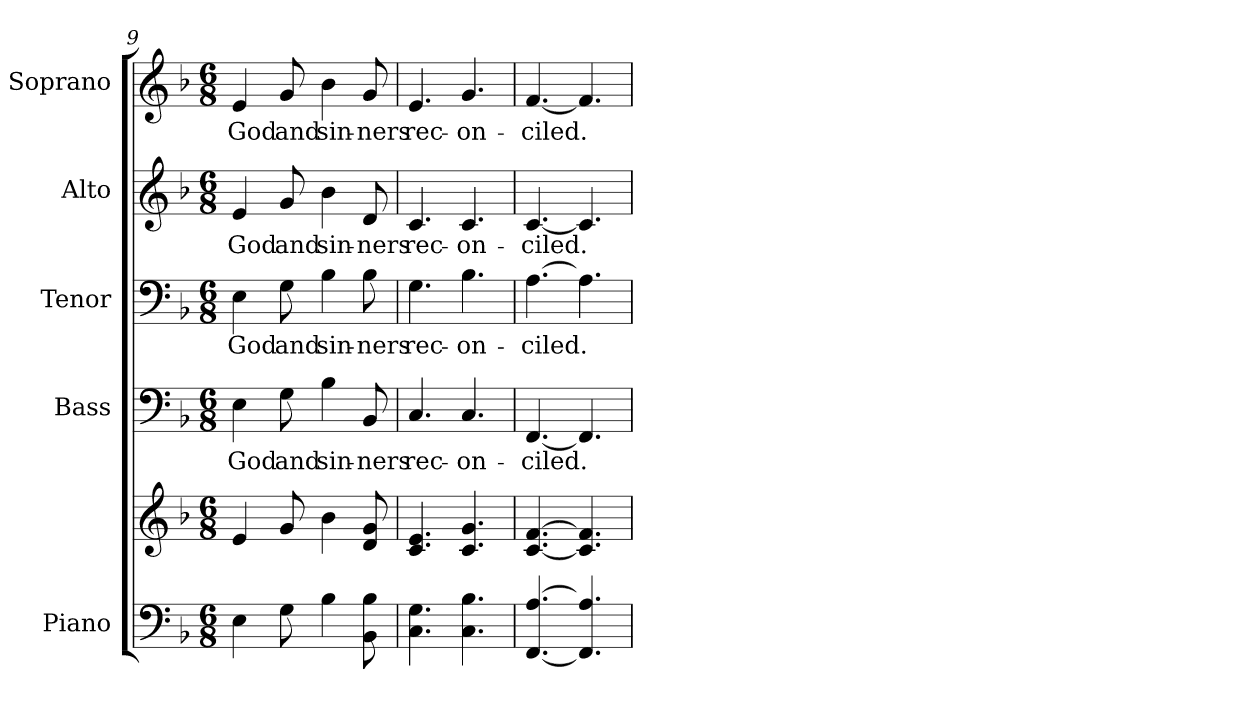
**kern	**kern	**kern	**text	**kern	**text	**kern	**text	**kern	**text
*part5	*part5	*part4	*part4	*part3	*part3	*part2	*part2	*part1	*part1
*staff6	*staff5	*staff4	*staff4	*staff3	*staff3	*staff2	*staff2	*staff1	*staff1
*I"Piano	*	*I"Bass	*	*I"Tenor	*	*I"Alto	*	*I"Soprano	*
*I'Pno.	*	*I'B.	*	*I'T.	*	*I'A.	*	*I'S.	*
!!LO:PB:g=z
*clefF4	*clefG2	*clefF4	*	*clefF4	*	*clefG2	*	*clefG2	*
*k[b-]	*k[b-]	*k[b-]	*	*k[b-]	*	*k[b-]	*	*k[b-]	*
*F:	*F:	*F:	*	*F:	*	*F:	*	*F:	*
*M6/8	*M6/8	*M6/8	*	*M6/8	*	*M6/8	*	*M6/8	*
=9	=9	=9	=9	=9	=9	=9	=9	=9	=9
!	!	!	!LO:LY:b:color=#000000	!	!	!	!	!	!
!	!	!	!	!	!LO:LY:b:color=#000000	!	!	!	!
!	!	!	!	!	!	!	!LO:LY:b:color=#000000	!	!
!	!	!	!	!	!	!	!	!	!LO:LY:b:color=#000000
4Ei\	4ei/	4Ei\	God	4Ei\	God	4ei/	God	4ei/	God
!	!	!	!LO:LY:b:color=#000000	!	!	!	!	!	!
!	!	!	!	!	!LO:LY:b:color=#000000	!	!	!	!
!	!	!	!	!	!	!	!LO:LY:b:color=#000000	!	!
!	!	!	!	!	!	!	!	!	!LO:LY:b:color=#000000
8Gi\	8gi/	8Gi\	and	8Gi\	and	8gi/	and	8gi/	and
!	!	!	!LO:LY:b:color=#000000	!	!	!	!	!	!
!	!	!	!	!	!LO:LY:b:color=#000000	!	!	!	!
!	!	!	!	!	!	!	!LO:LY:b:color=#000000	!	!
!	!	!	!	!	!	!	!	!	!LO:LY:b:color=#000000
4B-i\	4b-i\	4B-i\	sin-	4B-i\	sin-	4b-i\	sin-	4b-i\	sin-
!	!	!	!LO:LY:b:color=#000000	!	!	!	!	!	!
!	!	!	!	!	!LO:LY:b:color=#000000	!	!	!	!
!	!	!	!	!	!	!	!LO:LY:b:color=#000000	!	!
!	!	!	!	!	!	!	!	!	!LO:LY:b:color=#000000
8BB-i\ 8B-i	8di/ 8gi	8BB-i/	-ners	8B-i\	-ners	8di/	-ners	8gi/	-ners
=10	=10	=10	=10	=10	=10	=10	=10	=10	=10
!	!	!	!LO:LY:b:color=#000000	!	!	!	!	!	!
!	!	!	!	!	!LO:LY:b:color=#000000	!	!	!	!
!	!	!	!	!	!	!	!LO:LY:b:color=#000000	!	!
!	!	!	!	!	!	!	!	!	!LO:LY:b:color=#000000
4.Ci\ 4.Gi	4.ci/ 4.ei	4.Ci/	rec-	4.Gi\	rec-	4.ci/	rec-	4.ei/	rec-
!	!	!	!LO:LY:b:color=#000000	!	!	!	!	!	!
!	!	!	!	!	!LO:LY:b:color=#000000	!	!	!	!
!	!	!	!	!	!	!	!LO:LY:b:color=#000000	!	!
!	!	!	!	!	!	!	!	!	!LO:LY:b:color=#000000
4.Ci\ 4.B-i	4.ci/ 4.gi	4.Ci/	-on-	4.B-i\	-on-	4.ci/	-on-	4.gi/	-on-
!!LO:PB:g=z
=11	=11	=11	=11	=11	=11	=11	=11	=11	=11
!	!	!	!LO:LY:b:color=#000000	!	!	!	!	!	!
!	!	!	!	!	!LO:LY:b:color=#000000	!	!	!	!
!	!	!	!	!	!	!	!LO:LY:b:color=#000000	!	!
!	!	!	!	!	!	!	!	!	!LO:LY:b:color=#000000
[<4.FFi/ [>4.Ai	[<4.ci/ [>4.fi	[<4.FFi/	-ciled.	[>4.Ai\	-ciled.	[<4.ci/	-ciled.	[<4.fi/	-ciled.
4.FFi/] 4.Ai]	4.ci/] 4.fi]	4.FFi/]	.	4.Ai\]	.	4.ci/]	.	4.fi/]	.
=	=	=	=	=	=	=	=	=	=
*-	*-	*-	*-	*-	*-	*-	*-	*-	*-
